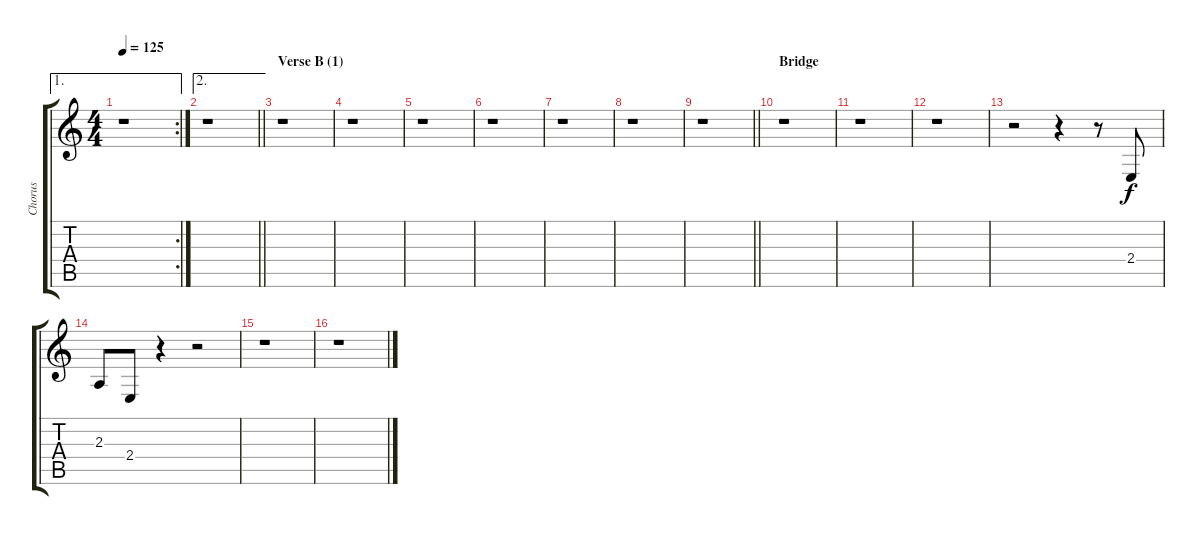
\track ("Chorus" "Chorus") {instrument sopranosax}
\staff {score tabs}
\tuning (E4 B3 G3 D3 A2 E2) {hide}
\ae 1
\rc 2
\ts (4 4)
\tempo 125
\clef g2
\ks c
r.1{dy f} |
\ae 2
\barLineRight lightlight
r.1 |
\section ("" "Verse B (1)")
r.1 |
r.1 |
r.1 |
r.1 |
r.1 |
r.1 |
\barLineRight lightlight
r.1 |
\section ("" "Bridge")
r.1 |
r.1 |
r.1 |
r.2 r.4 r.8 2.4.8 |
2.3.8 2.4.8 r.4 r.2 |
r.1 |
r.1
